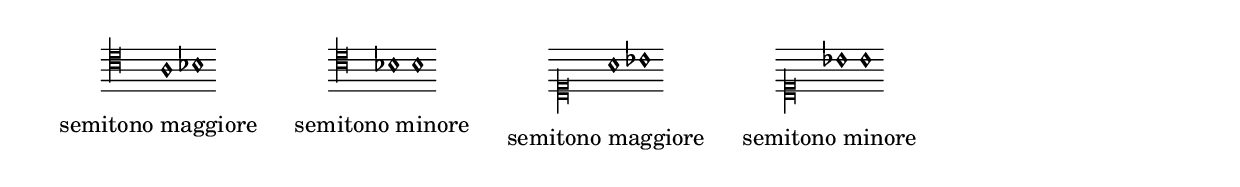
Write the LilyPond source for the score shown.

\version "2.22.2"

% Auto generated file

\header {
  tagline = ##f
}

dot = {
   \once \override Script.add-stem-support = ##f
   \once \override Script.toward-stem-shift = 0
   \once \override Script.skyline-horizontal-padding = 0
   \once \override Script.direction = 1
   \once \override Script.font-size = 1
}

\markup {
  \center-column {
    \line {
      \center-align
      \fontsize#3 { \concat { \normal-text ""} }
    }
    \null
    \line {
      \center-column {

        \line {
          \score {
            <<
              \new Staff \with { instrumentName = ""} {
                \override Staff.TimeSignature.stencil = ##f
                \override Staff.NoteHead.style = #'baroque
                \accidentalStyle Score.forget
                \override Rest.style = #'mensural
                \override NoteHead.style = #'petrucci
                \cadenzaOn
                \clef "mensural-c4"
                \key c #`((0 . ,NATURAL) (1 . ,NATURAL) (2 . ,NATURAL)
                          (3 . ,NATURAL) (4 . ,NATURAL) (5 . ,NATURAL)
                          (6 . ,NATURAL))  a1  bes1 
                \cadenzaOff
              }
            >>
            \layout {
              \context {
                \Score
                \override SpacingSpanner.common-shortest-duration = #(ly:make-moment 1)
              }
            }
          }
        }
        \null
        \line {
          \left-align {  \normal-text "semitono maggiore" }
        }

      }
      \hspace #3 
      \center-column {

        \line {
          \score {
            <<
              \new Staff \with { instrumentName = ""} {
                \override Staff.TimeSignature.stencil = ##f
                \override Staff.NoteHead.style = #'baroque
                \accidentalStyle Score.forget
                \override Rest.style = #'mensural
                \override NoteHead.style = #'petrucci
                \cadenzaOn
                \clef "mensural-c4"
                \key c #`((0 . ,NATURAL) (1 . ,NATURAL) (2 . ,NATURAL)
                          (3 . ,NATURAL) (4 . ,NATURAL) (5 . ,NATURAL)
                          (6 . ,NATURAL))  bes1  b1 
                \cadenzaOff
              }
            >>
            \layout {
              \context {
                \Score
                \override SpacingSpanner.common-shortest-duration = #(ly:make-moment 1)
              }
            }
          }
        }
        \null
        \line {
          \left-align {  \normal-text "semitono minore" }
        }

      }
      \hspace #3 
      \center-column {

        \line {
          \score {
            <<
              \new Staff \with { instrumentName = ""} {
                \override Staff.TimeSignature.stencil = ##f
                \override Staff.NoteHead.style = #'baroque
                \accidentalStyle Score.forget
                \override Rest.style = #'mensural
                \override NoteHead.style = #'petrucci
                \cadenzaOn
                \clef "mensural-c1"
                \key c #`((0 . ,NATURAL) (1 . ,NATURAL) (2 . ,NATURAL)
                          (3 . ,NATURAL) (4 . ,NATURAL) (5 . ,NATURAL)
                          (6 . ,NATURAL))  a'1  bes'1 
                \cadenzaOff
              }
            >>
            \layout {
              \context {
                \Score
                \override SpacingSpanner.common-shortest-duration = #(ly:make-moment 1)
              }
            }
          }
        }
        \null
        \line {
          \left-align {  \normal-text "semitono maggiore" }
        }

      }
      \hspace #3 
      \center-column {

        \line {
          \score {
            <<
              \new Staff \with { instrumentName = ""} {
                \override Staff.TimeSignature.stencil = ##f
                \override Staff.NoteHead.style = #'baroque
                \accidentalStyle Score.forget
                \override Rest.style = #'mensural
                \override NoteHead.style = #'petrucci
                \cadenzaOn
                \clef "mensural-c1"
                \key c #`((0 . ,NATURAL) (1 . ,NATURAL) (2 . ,NATURAL)
                          (3 . ,NATURAL) (4 . ,NATURAL) (5 . ,NATURAL)
                          (6 . ,NATURAL))  bes'1  b'1 
                \cadenzaOff
              }
            >>
            \layout {
              \context {
                \Score
                \override SpacingSpanner.common-shortest-duration = #(ly:make-moment 1)
              }
            }
          }
        }
        \null
        \line {
          \left-align {  \normal-text "semitono minore" }
        }

      }
      \hspace #3 

    }
  }
}